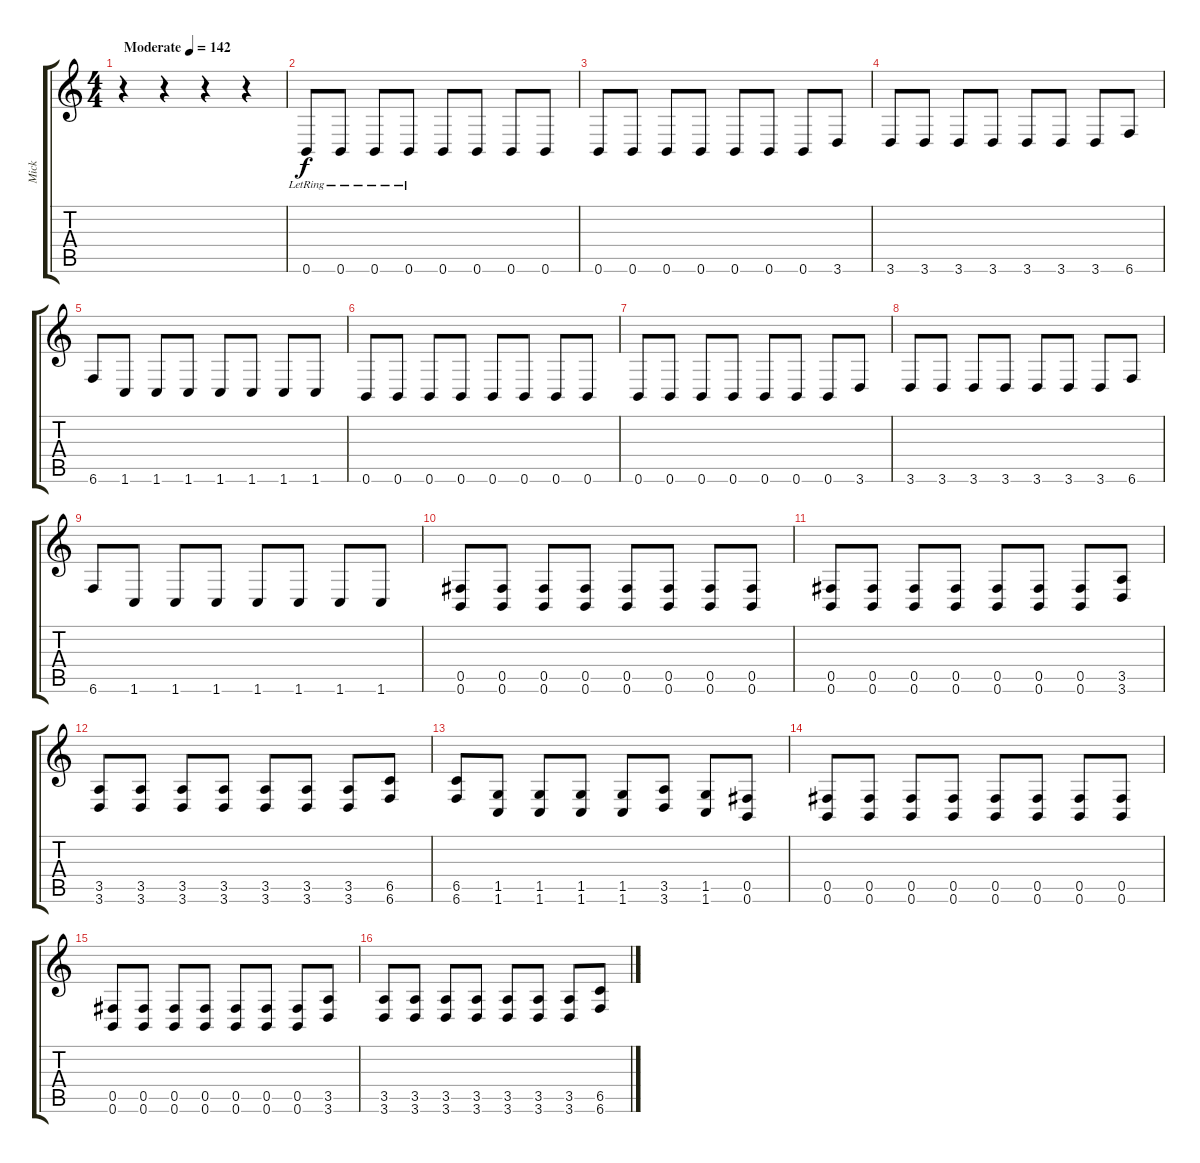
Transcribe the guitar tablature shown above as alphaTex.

\track ("Mick" "Mick") {instrument distortionguitar}
\staff {score tabs}
\tuning (Db4 Ab3 E3 B2 Gb2 B1) {hide}
\ts (4 4)
\tempo (142 "Moderate")
\clef g2
\ks c
r.4{dy f instrument distortionguitar} r.4 r.4 r.4 |
0.6{lr}.8 0.6{lr}.8 0.6{lr}.8 0.6{lr}.8 0.6.8 0.6.8 0.6.8 0.6.8 |
0.6.8 0.6.8 0.6.8 0.6.8 0.6.8 0.6.8 0.6.8 3.6.8 |
3.6.8 3.6.8 3.6.8 3.6.8 3.6.8 3.6.8 3.6.8 6.6.8 |
6.6.8 1.6.8 1.6.8 1.6.8 1.6.8 1.6.8 1.6.8 1.6.8 |
0.6.8 0.6.8 0.6.8 0.6.8 0.6.8 0.6.8 0.6.8 0.6.8 |
0.6.8 0.6.8 0.6.8 0.6.8 0.6.8 0.6.8 0.6.8 3.6.8 |
3.6.8 3.6.8 3.6.8 3.6.8 3.6.8 3.6.8 3.6.8 6.6.8 |
6.6.8 1.6.8 1.6.8 1.6.8 1.6.8 1.6.8 1.6.8 1.6.8 |
(0.5 0.6).8 (0.5 0.6).8 (0.5 0.6).8 (0.5 0.6).8 (0.5 0.6).8 (0.5 0.6).8 (0.5 0.6).8 (0.5 0.6).8 |
(0.5 0.6).8 (0.5 0.6).8 (0.5 0.6).8 (0.5 0.6).8 (0.5 0.6).8 (0.5 0.6).8 (0.5 0.6).8 (3.5 3.6).8 |
(3.5 3.6).8 (3.5 3.6).8 (3.5 3.6).8 (3.5 3.6).8 (3.5 3.6).8 (3.5 3.6).8 (3.5 3.6).8 (6.5 6.6).8 |
(6.5 6.6).8 (1.5 1.6).8 (1.5 1.6).8 (1.5 1.6).8 (1.5 1.6).8 (3.5 3.6).8 (1.5 1.6).8 (0.5 0.6).8 |
(0.5 0.6).8 (0.5 0.6).8 (0.5 0.6).8 (0.5 0.6).8 (0.5 0.6).8 (0.5 0.6).8 (0.5 0.6).8 (0.5 0.6).8 |
(0.5 0.6).8 (0.5 0.6).8 (0.5 0.6).8 (0.5 0.6).8 (0.5 0.6).8 (0.5 0.6).8 (0.5 0.6).8 (3.5 3.6).8 |
(3.5 3.6).8 (3.5 3.6).8 (3.5 3.6).8 (3.5 3.6).8 (3.5 3.6).8 (3.5 3.6).8 (3.5 3.6).8 (6.5 6.6).8
